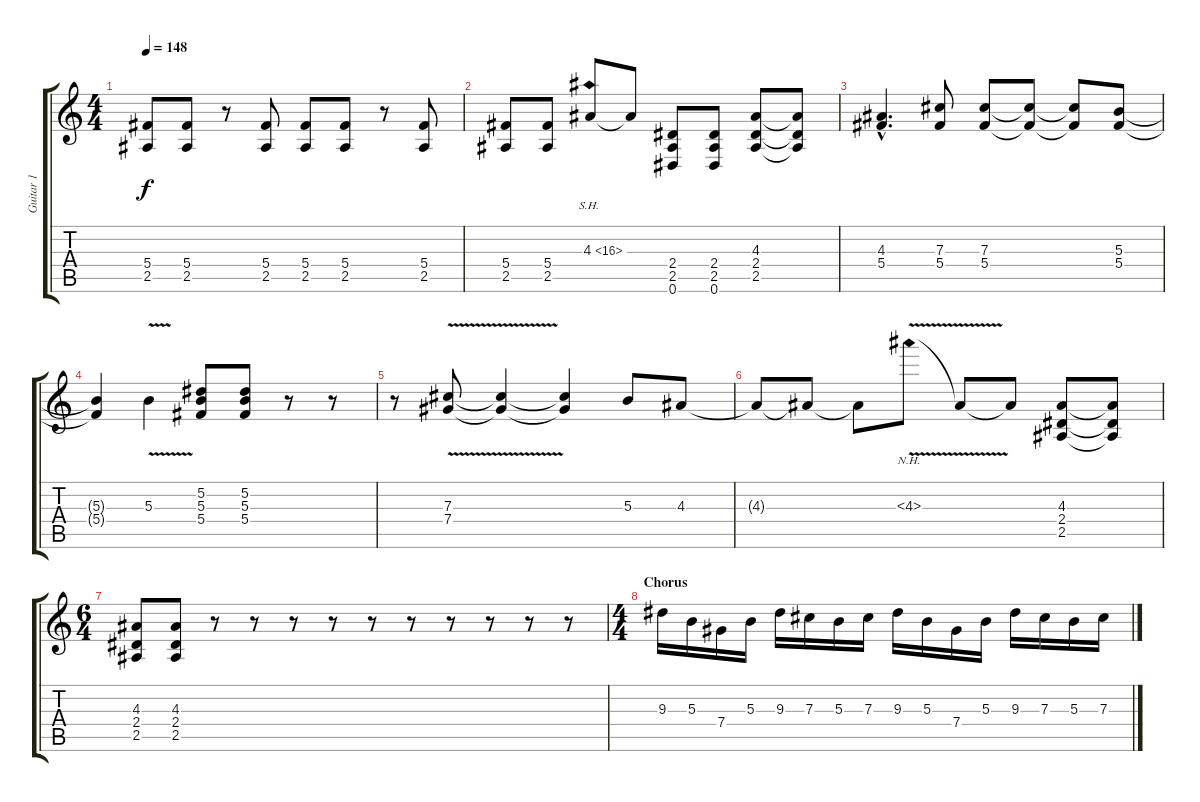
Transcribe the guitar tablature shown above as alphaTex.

\track ("Guitar 1" "Guitar 1") {instrument distortionguitar}
\staff {score tabs}
\tuning (Eb4 Bb3 Gb3 Db3 Ab2 Eb2) {hide}
\ts (4 4)
\tempo 148
\clef g2
\ks c
(5.4 2.5).8{dy f} (5.4 2.5).8 r.8 (5.4 2.5).8 (5.4 2.5).8 (5.4 2.5).8 r.8 (5.4 2.5).8 |
(5.4 2.5).8 (5.4 2.5).8 4.3{sh 12}.8 4.3{t}.8 (2.4 2.5 0.6).8 (2.4 2.5 0.6).8 (4.3 2.4 2.5).8 (4.3{t} 2.4{t} 2.5{t}).8 |
(4.3{hac} 5.4{hac}).4{d} (7.3 5.4).8 (7.3 5.4).8 (7.3{t} 5.4{t}).8 (7.3{t} 5.4{t}).8 (5.3 5.4).8 |
(5.3{t} 5.4{t}).4 5.3{v}.4 (5.2 5.3 5.4).8 (5.2 5.3 5.4).8 r.8 r.8 |
r.8 (7.3{v} 7.4).8 (7.3{t} 7.4{t}).4 (7.3{t} 7.4{t}).4 5.3.8 4.3.8 |
4.3{t}.8 4.3{t}.8 4.3{t}.8 4.3{nh v}.8 4.3{t}.8 4.3{t}.8 (4.3 2.4 2.5).8 (4.3{t} 2.4{t} 2.5{t}).8 |
\ts (6 4)
(4.3 2.4 2.5).8 (4.3 2.4 2.5).8 r.8 r.8 r.8 r.8 r.8 r.8 r.8 r.8 r.8 r.8 |
\ts (4 4)
\section ("" "Chorus")
9.3.16 5.3.16 7.4.16 5.3.16 9.3.16 7.3.16 5.3.16 7.3.16 9.3.16 5.3.16 7.4.16 5.3.16 9.3.16 7.3.16 5.3.16 7.3.16
